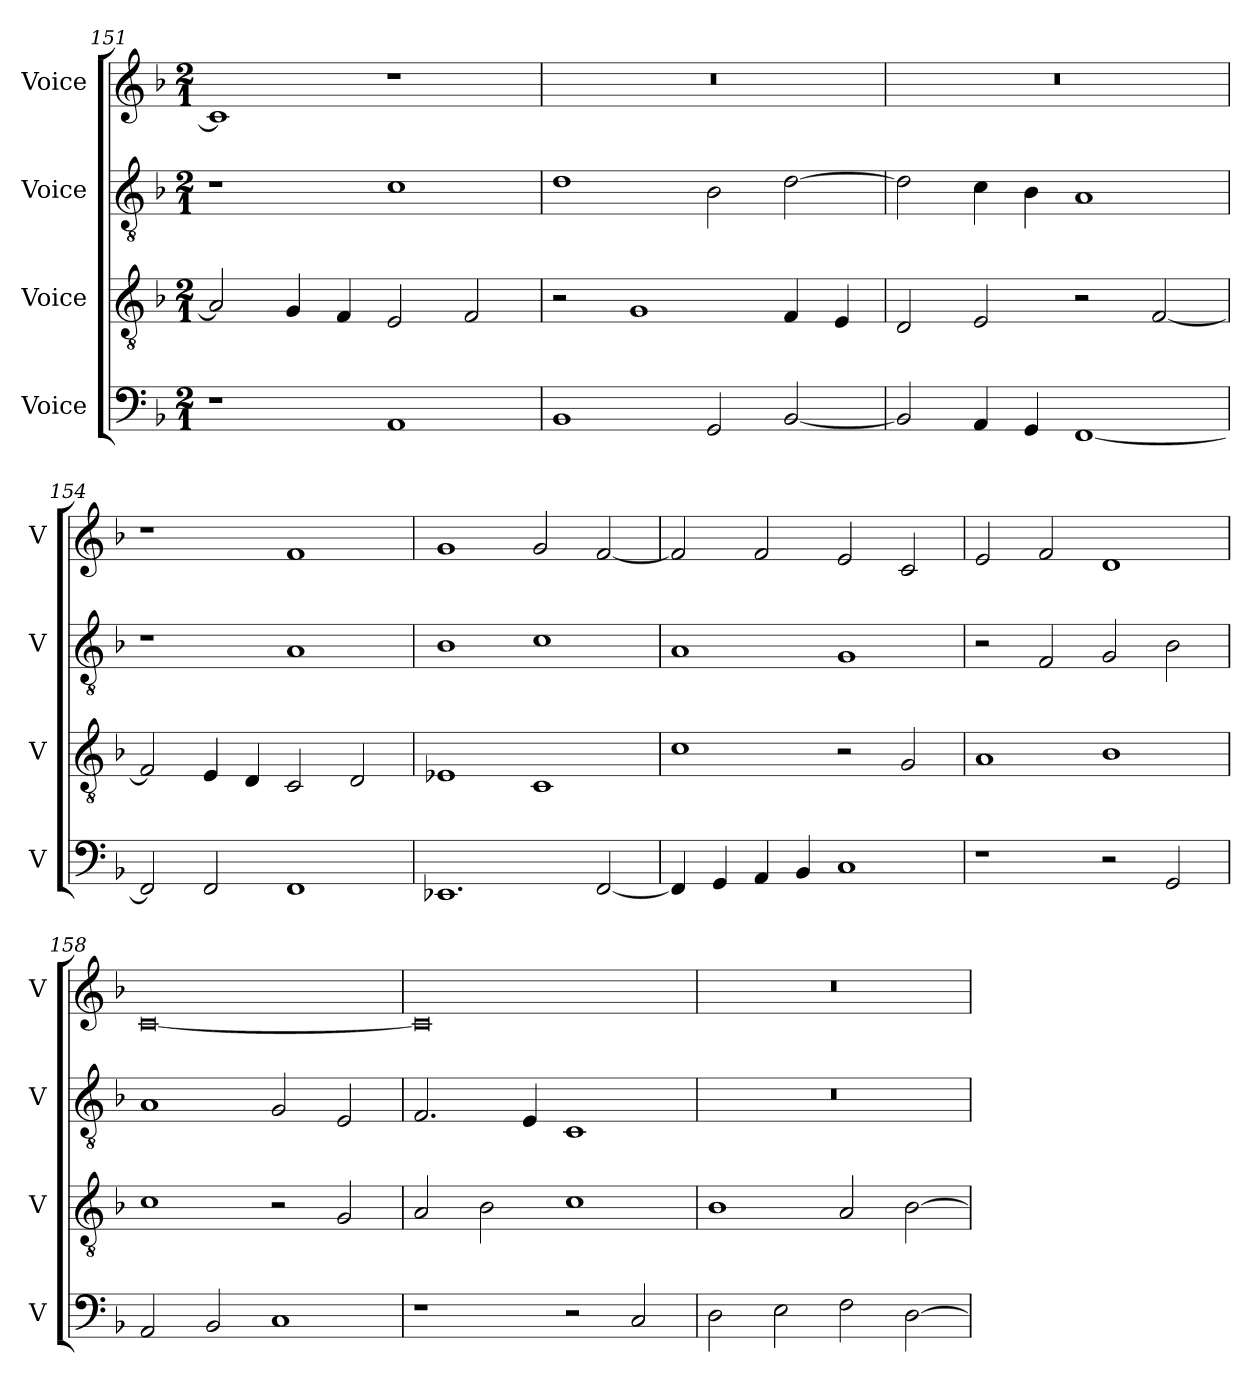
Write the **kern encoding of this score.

**kern	**kern	**kern	**kern
*part4	*part3	*part2	*part1
*staff4	*staff3	*staff2	*staff1
*I"Voice	*I"Voice	*I"Voice	*I"Voice
*I'V	*I'V	*I'V	*I'V
*clefF4	*clefGv2	*clefGv2	*clefG2
*k[b-]	*k[b-]	*k[b-]	*k[b-]
*M2/1	*M2/1	*M2/1	*M2/1
=151	=151	=151	=151
1r	2A/]	1r	1c]
.	4G/	.	.
.	4F/	.	.
1AA	2E/	1c	1r
.	2F/	.	.
=152	=152	=152	=152
1BB-	2r	1d	0r
.	1G	.	.
2GG/	.	2B-\	.
[2BB-/	4F/	[2d\	.
.	4E/	.	.
=153	=153	=153	=153
2BB-/]	2D/	2d\]	0r
4AA/	2E/	4c\	.
4GG/	.	4B-\	.
[1FF	2r	1A	.
.	[2F/	.	.
=154	=154	=154	=154
2FF/]	2F/]	1r	1r
2FF/	4E/	.	.
.	4D/	.	.
1FF	2C/	1A	1f
.	2D/	.	.
=155	=155	=155	=155
1.EE-X	1E-X	1B-	1g
.	1C	1c	2g/
[2FF/	.	.	[2f/
!!LO:LB:g=z
=156	=156	=156	=156
4FF/]	1c	1A	2f/]
4GG/	.	.	.
4AA/	.	.	2f/
4BB-/	.	.	.
1C	2r	1G	2e/
.	2G/	.	2c/
=157	=157	=157	=157
1r	1A	2r	2e/
.	.	2F/	2f/
2r	1B-	2G/	1d
2GG/	.	2B-\	.
=158	=158	=158	=158
2AA/	1c	1A	[0c
2BB-/	.	.	.
1C	2r	2G/	.
.	2G/	2E/	.
=159	=159	=159	=159
1r	2A/	2.F/	0c]
.	2B-\	.	.
.	.	4E/	.
2r	1c	1C	.
2C/	.	.	.
=160	=160	=160	=160
2D\	1B-	0r	0r
2E\	.	.	.
2F\	2A/	.	.
[2D\	[2B-\	.	.
=	=	=	=
*-	*-	*-	*-
